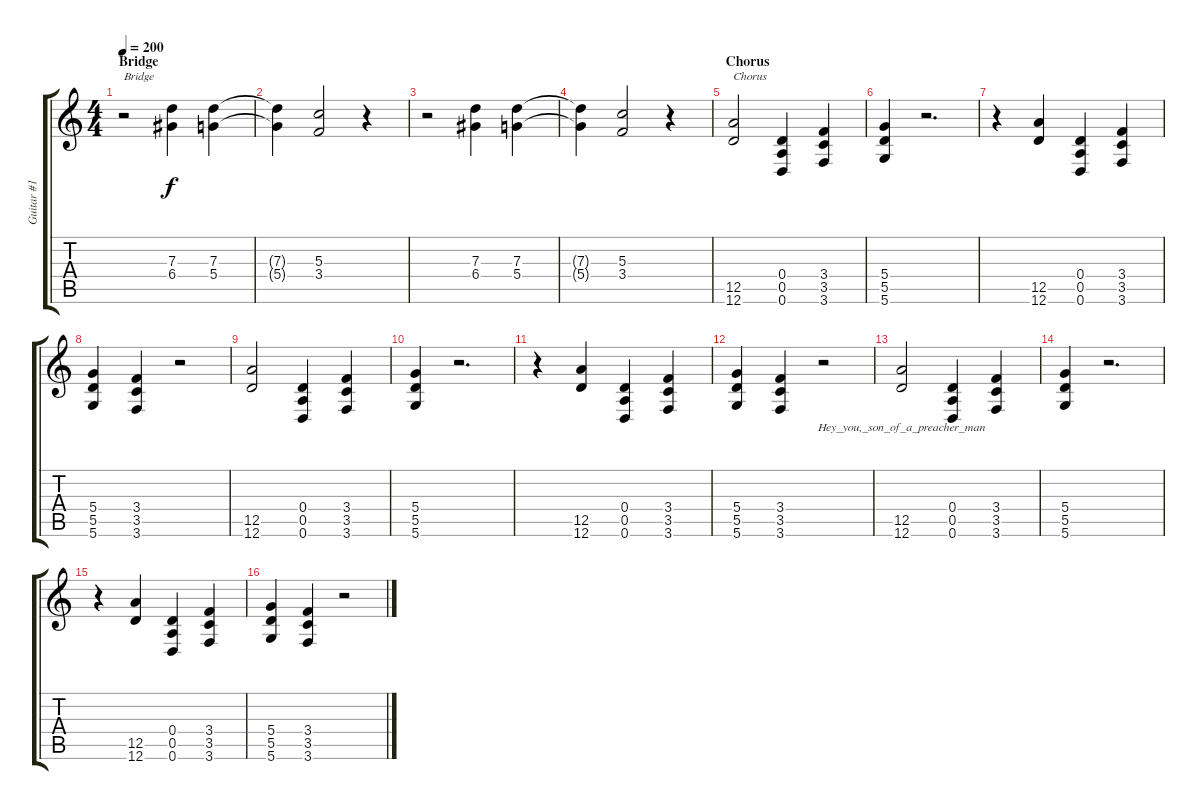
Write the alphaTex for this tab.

\track ("Guitar #1" "Guitar #1") {instrument electricguitarclean}
\staff {score tabs}
\tuning (E4 B3 G3 D3 A2 D2) {hide}
\ts (4 4)
\section ("" "Bridge")
\tempo 200
\clef g2
\ks c
r.2{txt "Bridge" dy f instrument overdrivenguitar} (7.3 6.4).4{lyrics (0 "") lyrics (1 "") lyrics (2 "") lyrics (3 "") lyrics (4 "")} (7.3 5.4).4{lyrics (0 "") lyrics (1 "") lyrics (2 "") lyrics (3 "") lyrics (4 "")} |
(7.3{t} 5.4{t}).4{lyrics (0 "") lyrics (1 "") lyrics (2 "") lyrics (3 "") lyrics (4 "")} (5.3 3.4).2{lyrics (0 "") lyrics (1 "") lyrics (2 "") lyrics (3 "") lyrics (4 "")} r.4 |
r.2 (7.3 6.4).4{lyrics (0 "") lyrics (1 "") lyrics (2 "") lyrics (3 "") lyrics (4 "")} (7.3 5.4).4{lyrics (0 "") lyrics (1 "") lyrics (2 "") lyrics (3 "") lyrics (4 "")} |
(7.3{t} 5.4{t}).4{lyrics (0 "") lyrics (1 "") lyrics (2 "") lyrics (3 "") lyrics (4 "")} (5.3 3.4).2{lyrics (0 "") lyrics (1 "") lyrics (2 "") lyrics (3 "") lyrics (4 "")} r.4 |
\section ("" "Chorus")
(12.5 12.6).2{txt "Chorus" lyrics (0 "") lyrics (1 "") lyrics (2 "") lyrics (3 "") lyrics (4 "")} (0.4 0.5 0.6).4{lyrics (0 "") lyrics (1 "") lyrics (2 "") lyrics (3 "") lyrics (4 "")} (3.4 3.5 3.6).4{lyrics (0 "") lyrics (1 "") lyrics (2 "") lyrics (3 "") lyrics (4 "")} |
(5.4 5.5 5.6).4{lyrics (0 "") lyrics (1 "") lyrics (2 "") lyrics (3 "") lyrics (4 "")} r.2{d} |
r.4 (12.5 12.6).4{lyrics (0 "") lyrics (1 "") lyrics (2 "") lyrics (3 "") lyrics (4 "")} (0.4 0.5 0.6).4{lyrics (0 "") lyrics (1 "") lyrics (2 "") lyrics (3 "") lyrics (4 "")} (3.4 3.5 3.6).4{lyrics (0 "") lyrics (1 "") lyrics (2 "") lyrics (3 "") lyrics (4 "")} |
(5.4 5.5 5.6).4{lyrics (0 "") lyrics (1 "") lyrics (2 "") lyrics (3 "") lyrics (4 "")} (3.4 3.5 3.6).4{lyrics (0 "") lyrics (1 "") lyrics (2 "") lyrics (3 "") lyrics (4 "")} r.2 |
(12.5 12.6).2{lyrics (0 "") lyrics (1 "") lyrics (2 "") lyrics (3 "") lyrics (4 "")} (0.4 0.5 0.6).4{lyrics (0 "") lyrics (1 "") lyrics (2 "") lyrics (3 "") lyrics (4 "")} (3.4 3.5 3.6).4{lyrics (0 "") lyrics (1 "") lyrics (2 "") lyrics (3 "") lyrics (4 "")} |
(5.4 5.5 5.6).4{lyrics (0 "") lyrics (1 "") lyrics (2 "") lyrics (3 "") lyrics (4 "")} r.2{d} |
r.4 (12.5 12.6).4{lyrics (0 "") lyrics (1 "") lyrics (2 "") lyrics (3 "") lyrics (4 "")} (0.4 0.5 0.6).4{lyrics (0 "") lyrics (1 "") lyrics (2 "") lyrics (3 "") lyrics (4 "")} (3.4 3.5 3.6).4{lyrics (0 "") lyrics (1 "") lyrics (2 "") lyrics (3 "") lyrics (4 "")} |
(5.4 5.5 5.6).4{lyrics (0 "") lyrics (1 "") lyrics (2 "") lyrics (3 "") lyrics (4 "")} (3.4 3.5 3.6).4{lyrics (0 "") lyrics (1 "") lyrics (2 "") lyrics (3 "") lyrics (4 "")} r.2 |
(12.5 12.6).2{lyrics (0 "Hey_you,_son_of_a_preacher_man") lyrics (1 "") lyrics (2 "") lyrics (3 "") lyrics (4 "")} (0.4 0.5 0.6).4{lyrics (0 "") lyrics (1 "") lyrics (2 "") lyrics (3 "") lyrics (4 "")} (3.4 3.5 3.6).4{lyrics (0 "") lyrics (1 "") lyrics (2 "") lyrics (3 "") lyrics (4 "")} |
(5.4 5.5 5.6).4{lyrics (0 "") lyrics (1 "") lyrics (2 "") lyrics (3 "") lyrics (4 "")} r.2{d} |
r.4 (12.5 12.6).4{lyrics (0 "") lyrics (1 "") lyrics (2 "") lyrics (3 "") lyrics (4 "")} (0.4 0.5 0.6).4{lyrics (0 "") lyrics (1 "") lyrics (2 "") lyrics (3 "") lyrics (4 "")} (3.4 3.5 3.6).4{lyrics (0 "") lyrics (1 "") lyrics (2 "") lyrics (3 "") lyrics (4 "")} |
(5.4 5.5 5.6).4{lyrics (0 "") lyrics (1 "") lyrics (2 "") lyrics (3 "") lyrics (4 "")} (3.4 3.5 3.6).4{lyrics (0 "") lyrics (1 "") lyrics (2 "") lyrics (3 "") lyrics (4 "")} r.2
